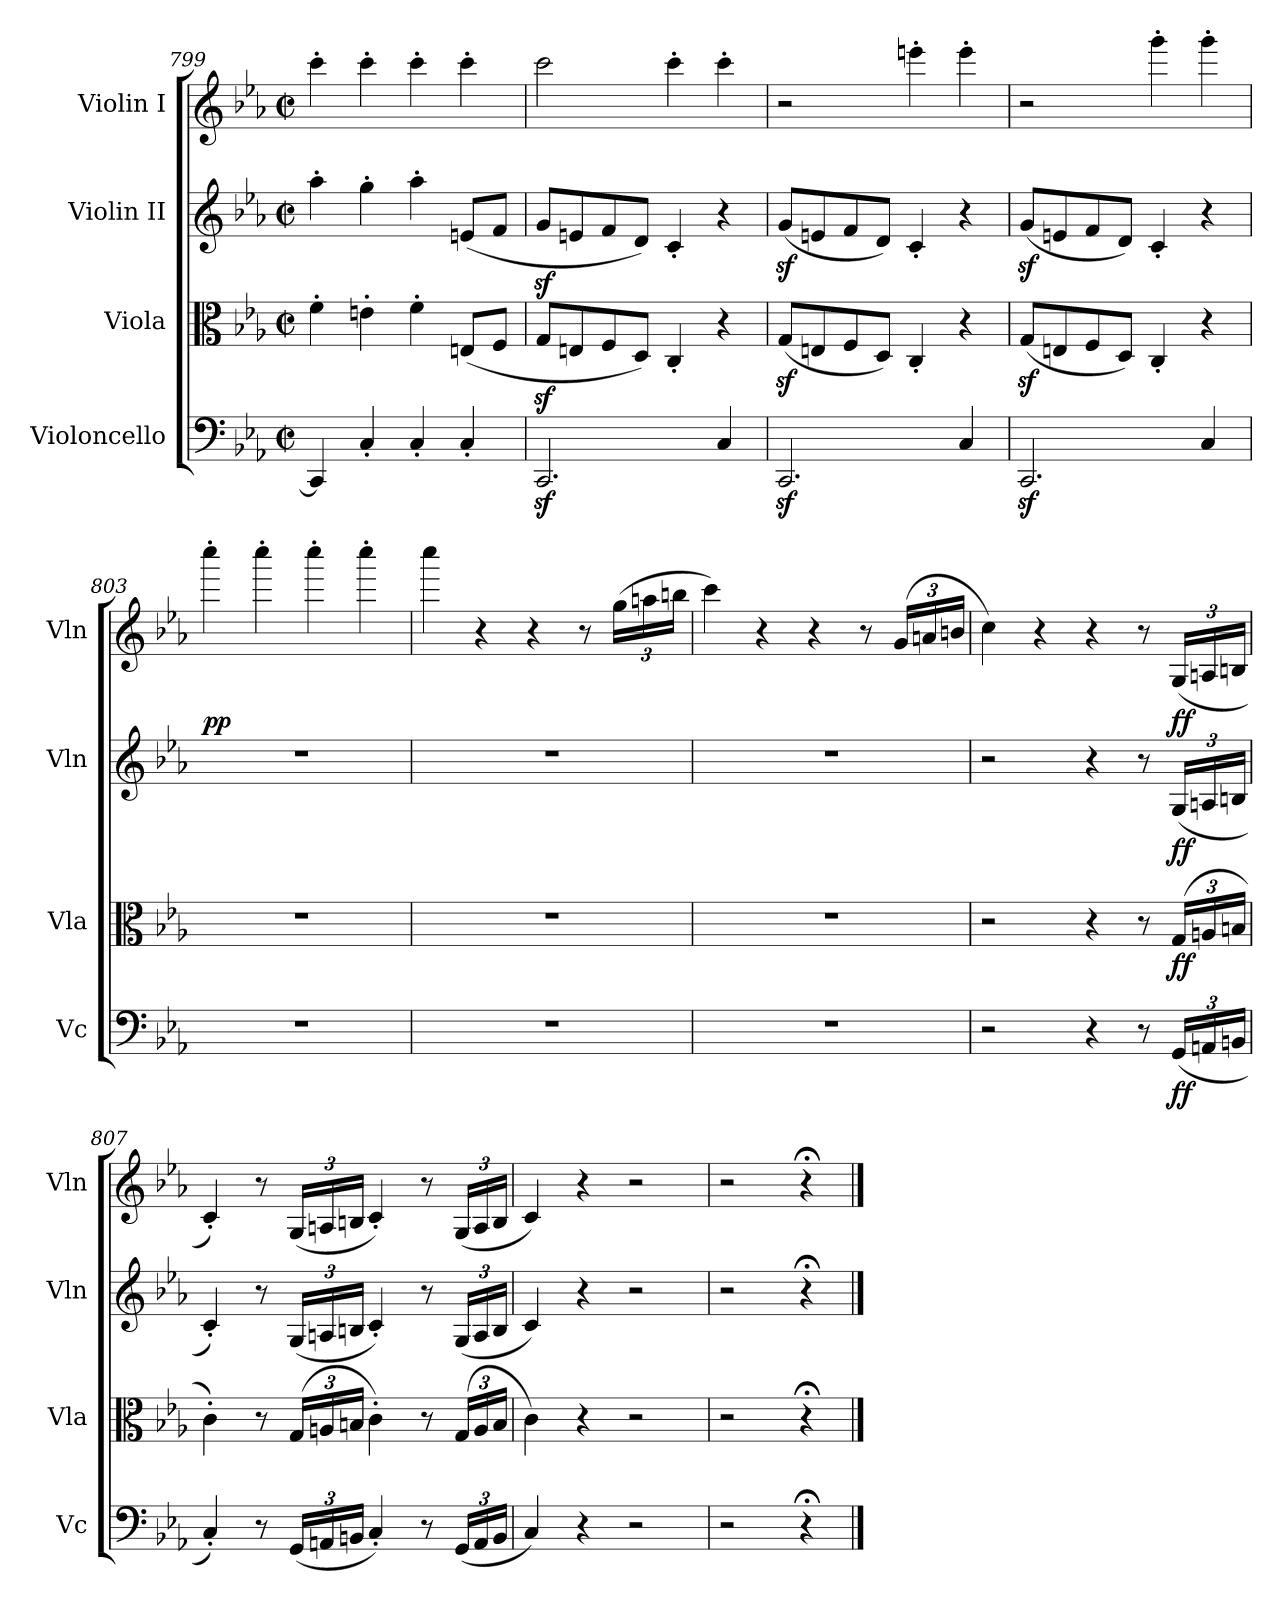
**kern	**dynam	**kern	**dynam	**kern	**dynam	**kern	**dynam
*part4	*part4	*part3	*part3	*part2	*part2	*part1	*part1
*staff4	*staff4	*staff3	*staff3	*staff2	*staff2	*staff1	*staff1
*I"Violoncello	*	*I"Viola	*	*I"Violin II	*	*I"Violin I	*
*I'Vc	*	*I'Vla	*	*I'Vln	*	*I'Vln	*
*clefF4	*	*clefC3	*	*clefG2	*	*clefG2	*
*k[b-e-a-]	*	*k[b-e-a-]	*	*k[b-e-a-]	*	*k[b-e-a-]	*
*M2/2	*	*M2/2	*	*M2/2	*	*M2/2	*
*met(c|)	*	*met(c|)	*	*met(c|)	*	*met(c|)	*
=799	=799	=799	=799	=799	=799	=799	=799
4CC/]	.	4f'\	.	4aa-'\	.	4ccc'\	.
4C'/	.	4en'\	.	4gg'\	.	4ccc'\	.
4C'/	.	4f'\	.	4aa-'\	.	4ccc'\	.
4C'/	.	(8En/L	.	(8en/L	.	4ccc'\	.
.	.	8F/J	.	8f/J	.	.	.
!!LO:LB:g=z
=800	=800	=800	=800	=800	=800	=800	=800
2.CCz</	.	8Gz</L	.	8gz</L	.	2ccc\	.
.	.	8En/	.	8en/	.	.	.
.	.	8F/	.	8f/	.	.	.
.	.	8D/J)	.	8d/J)	.	.	.
.	.	4C'/	.	4c'/	.	4ccc'\	.
4C/	.	4r	.	4r	.	4ccc'\	.
=801	=801	=801	=801	=801	=801	=801	=801
2.CCz</	.	(8Gz</L	.	(8gz</L	.	2r	.
.	.	8En/	.	8en/	.	.	.
.	.	8F/	.	8f/	.	.	.
.	.	8D/J)	.	8d/J)	.	.	.
.	.	4C'/	.	4c'/	.	4eeen'\	.
4C/	.	4r	.	4r	.	4eee'\	.
=802	=802	=802	=802	=802	=802	=802	=802
2.CCz</	.	(8Gz</L	.	(8gz</L	.	2r	.
.	.	8En/	.	8en/	.	.	.
.	.	8F/	.	8f/	.	.	.
.	.	8D/J)	.	8d/J)	.	.	.
.	.	4C'/	.	4c'/	.	4ggg'\	.
4C/	.	4r	.	4r	.	4ggg'\	.
=803	=803	=803	=803	=803	=803	=803	=803
!	!	!	!	!	!	!	!LO:DY:b
1r	.	1r	.	1r	.	4cccc'\	pp
.	.	.	.	.	.	4cccc'\	.
.	.	.	.	.	.	4cccc'\	.
.	.	.	.	.	.	4cccc'\	.
=804	=804	=804	=804	=804	=804	=804	=804
1r	.	1r	.	1r	.	4cccc\	.
.	.	.	.	.	.	4r	.
.	.	.	.	.	.	4r	.
.	.	.	.	.	.	8r	.
*	*	*	*	*	*	*Xbrackettup	*
.	.	.	.	.	.	(24gg\LL	.
.	.	.	.	.	.	24aan\	.
.	.	.	.	.	.	24bbn\JJ	.
!!LO:LB:g=z
=805	=805	=805	=805	=805	=805	=805	=805
1r	.	1r	.	1r	.	4ccc\)	.
.	.	.	.	.	.	4r	.
.	.	.	.	.	.	4r	.
.	.	.	.	.	.	8r	.
.	.	.	.	.	.	(24g/LL	.
.	.	.	.	.	.	24an/	.
.	.	.	.	.	.	24bn/JJ	.
=806	=806	=806	=806	=806	=806	=806	=806
2r	.	2r	.	2r	.	4cc\)	.
.	.	.	.	.	.	4r	.
4r	.	4r	.	4r	.	4r	.
8r	.	8r	.	8r	.	8r	.
*Xbrackettup	*	*Xbrackettup	*	*Xbrackettup	*	*	*
!	!LO:DY:b	!	!LO:DY:b	!	!LO:DY:b	!	!LO:DY:b
(24GG/LL	ff	(24G/LL	ff	(24G/LL	ff	(24G/LL	ff
24AAn/	.	24An/	.	24An/	.	24An/	.
24BBn/JJ	.	24Bn/JJ	.	24Bn/JJ	.	24Bn/JJ	.
=807	=807	=807	=807	=807	=807	=807	=807
4C'/)	.	4c'\)	.	4c'/)	.	4c'/)	.
8r	.	8r	.	8r	.	8r	.
(24GG/LL	.	(24G/LL	.	(24G/LL	.	(24G/LL	.
24AAn/	.	24An/	.	24An/	.	24An/	.
24BBn/JJ	.	24Bn/JJ	.	24Bn/JJ	.	24Bn/JJ	.
4C'/)	.	4c'\)	.	4c'/)	.	4c'/)	.
8r	.	8r	.	8r	.	8r	.
(24GG/LL	.	(24G/LL	.	(24G/LL	.	(24G/LL	.
24AA/	.	24A/	.	24A/	.	24A/	.
24BB/JJ	.	24B/JJ	.	24B/JJ	.	24B/JJ	.
=808	=808	=808	=808	=808	=808	=808	=808
4C/)	.	4c\)	.	4c/)	.	4c/)	.
4r	.	4r	.	4r	.	4r	.
2r	.	2r	.	2r	.	2r	.
=809	=809	=809	=809	=809	=809	=809	=809
2r	.	2r	.	2r	.	2r	.
4r;<	.	4r;<	.	4r;<	.	4r;<	.
==	==	==	==	==	==	==	==
*-	*-	*-	*-	*-	*-	*-	*-
